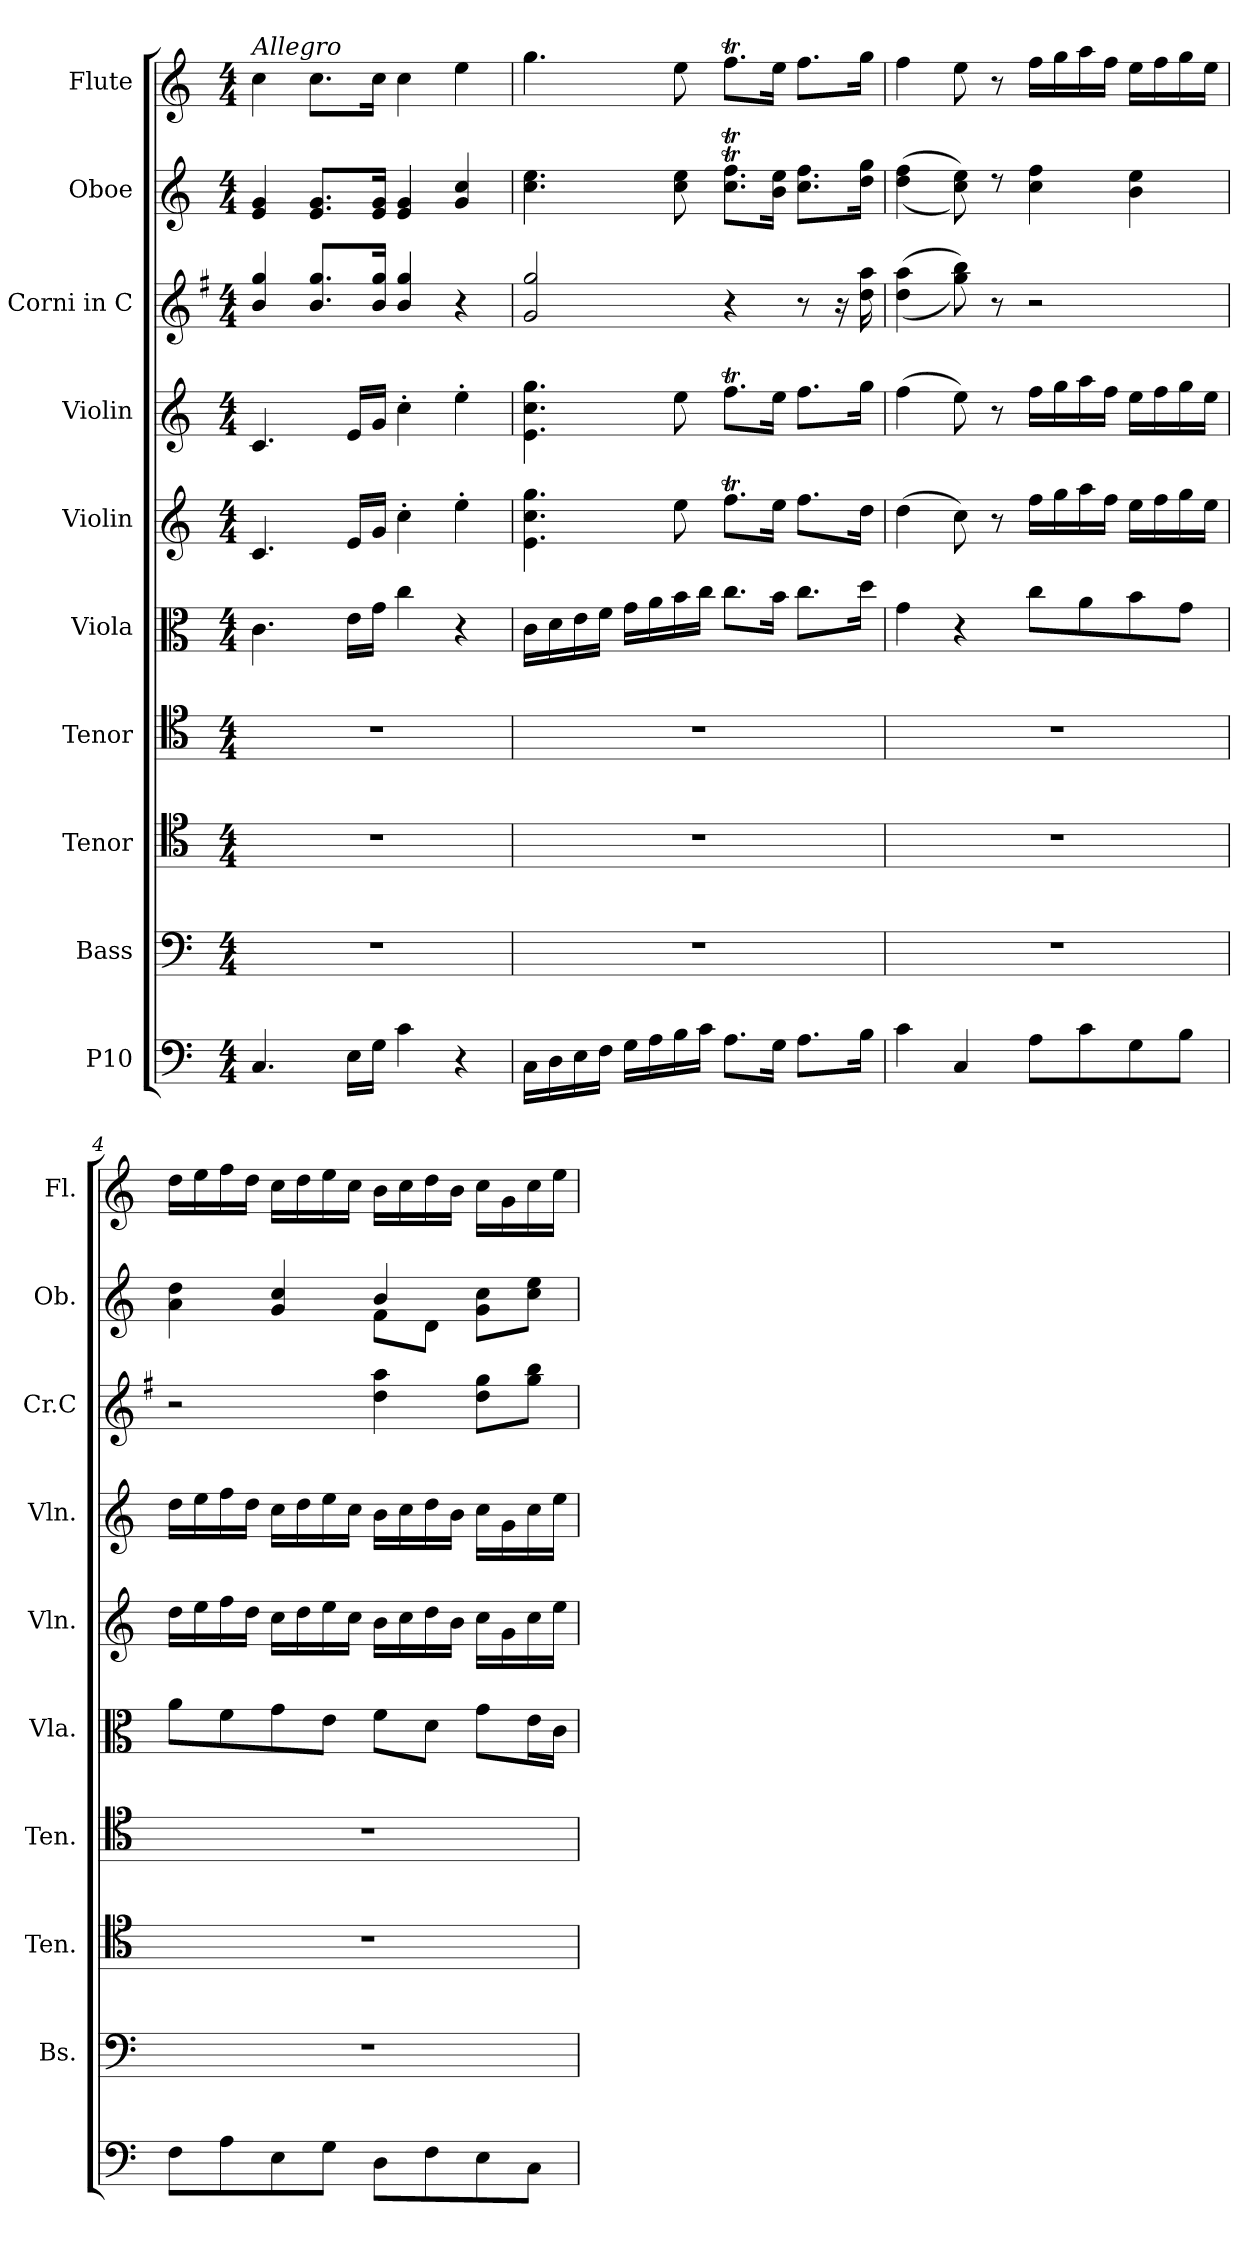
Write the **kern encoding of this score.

**kern	**kern	**kern	**kern	**kern	**kern	**kern	**kern	**kern	**kern
*part10	*part9	*part8	*part7	*part6	*part5	*part4	*part3	*part2	*part1
*staff10	*staff9	*staff8	*staff7	*staff6	*staff5	*staff4	*staff3	*staff2	*staff1
*I"P10	*I"Bass	*I"Tenor	*I"Tenor	*I"Viola	*I"Violin	*I"Violin	*I"Corni in C	*I"Oboe	*I"Flute
*	*I'Bs.	*I'Ten.	*I'Ten.	*I'Vla.	*I'Vln.	*I'Vln.	*I'Cr.C	*I'Ob.	*I'Fl.
*clefF4	*clefF4	*clefC4	*clefC4	*clefC3	*clefG2	*clefG2	*clefG2	*clefG2	*clefG2
*	*	*	*	*	*	*	*ITrd4c7	*	*
*k[]	*k[]	*k[]	*k[]	*k[]	*k[]	*k[]	*k[]	*k[]	*k[]
*C:	*C:	*C:	*C:	*C:	*C:	*C:	*C:	*C:	*C:
*M4/4	*M4/4	*M4/4	*M4/4	*M4/4	*M4/4	*M4/4	*M4/4	*M4/4	*M4/4
=1	=1	=1	=1	=1	=1	=1	=1	=1	=1
*	*	*	*	*	*	*	*	*^	*
!	!	!	!	!	!	!	!	!	!	!LO:TX:a:i:t=Allegro
4.C/	1r	1r	1r	4.c\	4.c/	4.c/	4e/ 4cc/	4e/ 4g/	1ryy	4cc\
.	.	.	.	.	.	.	8.e/ 8.cc/L	8.e/ 8.g/L	.	8.cc\L
16E\LL	.	.	.	16e\LL	16e/LL	16e/LL	.	.	.	.
16G\JJ	.	.	.	16g\JJ	16g/JJ	16g/JJ	16e/ 16cc/Jk	16e/ 16g/Jk	.	16cc\Jk
4c\	.	.	.	4cc\	4cc'>\	4cc'>\	4e/ 4cc/	4e/ 4g/	.	4cc\
4r	.	.	.	4r	4ee'>\	4ee'>\	4r	4g/ 4cc/	.	4ee\
=2	=2	=2	=2	=2	=2	=2	=2	=2	=2	=2
16C\LL	1r	1r	1r	16c\LL	4.e\ 4.cc\ 4.gg\	4.e\ 4.cc\ 4.gg\	2c/ 2cc/	4.cc\ 4.ee\	1ryy	4.gg\
16D\	.	.	.	16d\	.	.	.	.	.	.
16E\	.	.	.	16e\	.	.	.	.	.	.
16F\JJ	.	.	.	16f\JJ	.	.	.	.	.	.
16G\LL	.	.	.	16g\LL	.	.	.	.	.	.
16A\	.	.	.	16a\	.	.	.	.	.	.
16B\	.	.	.	16b\	8ee\	8ee\	.	8cc\ 8ee\	.	8ee\
16c\JJ	.	.	.	16cc\JJ	.	.	.	.	.	.
8.A\L	.	.	.	8.cc\L	8.ffT\L	8.ffT\L	4r	8.cc\T 8.ff\TL	.	8.ffT\L
16G\Jk	.	.	.	16b\Jk	16ee\Jk	16ee\Jk	.	16b\ 16ee\Jk	.	16ee\Jk
8.A\L	.	.	.	8.cc\L	8.ff\L	8.ff\L	8r	8.cc\ 8.ff\L	.	8.ff\L
.	.	.	.	.	.	.	16r	.	.	.
16B\Jk	.	.	.	16dd\Jk	16dd\Jk	16gg\Jk	16g\ 16dd\	16dd\ 16gg\Jk	.	16gg\Jk
=3	=3	=3	=3	=3	=3	=3	=3	=3	=3	=3
4c\	1r	1r	1r	4g\	(>4dd\	(>4ff\	(>(<4g\ 4dd\	(>(<4dd\ 4ff\	1ryy	4ff\
4C/	.	.	.	4r	8cc\)	8ee\)	8cc\ 8ee\))	8cc\ 8ee\))	.	8ee\
.	.	.	.	.	8r	8r	8r	8r	.	8r
8A\L	.	.	.	8cc\L	16ff\LL	16ff\LL	2r	4cc\ 4ff\	.	16ff\LL
.	.	.	.	.	16gg\	16gg\	.	.	.	16gg\
8c\	.	.	.	8a\	16aa\	16aa\	.	.	.	16aa\
.	.	.	.	.	16ff\JJ	16ff\JJ	.	.	.	16ff\JJ
8G\	.	.	.	8b\	16ee\LL	16ee\LL	.	4b\ 4ee\	.	16ee\LL
.	.	.	.	.	16ff\	16ff\	.	.	.	16ff\
8B\J	.	.	.	8g\J	16gg\	16gg\	.	.	.	16gg\
.	.	.	.	.	16ee\JJ	16ee\JJ	.	.	.	16ee\JJ
=4	=4	=4	=4	=4	=4	=4	=4	=4	=4	=4
8F\L	1r	1r	1r	8a\L	16dd\LL	16dd\LL	2r	4a\ 4dd\	2ryy	16dd\LL
.	.	.	.	.	16ee\	16ee\	.	.	.	16ee\
8A\	.	.	.	8f\	16ff\	16ff\	.	.	.	16ff\
.	.	.	.	.	16dd\JJ	16dd\JJ	.	.	.	16dd\JJ
8E\	.	.	.	8g\	16cc\LL	16cc\LL	.	4g/ 4cc/	.	16cc\LL
.	.	.	.	.	16dd\	16dd\	.	.	.	16dd\
8G\J	.	.	.	8e\J	16ee\	16ee\	.	.	.	16ee\
.	.	.	.	.	16cc\JJ	16cc\JJ	.	.	.	16cc\JJ
8D\L	.	.	.	8f\L	16b\LL	16b\LL	4g\ 4dd\	8f\L	4b/	16b\LL
.	.	.	.	.	16cc\	16cc\	.	.	.	16cc\
8F\	.	.	.	8d\J	16dd\	16dd\	.	8d\J	.	16dd\
.	.	.	.	.	16b\JJ	16b\JJ	.	.	.	16b\JJ
8E\	.	.	.	8g\L	16cc\LL	16cc\LL	8g\ 8cc\L	8g\ 8cc\L	4ryy	16cc\LL
.	.	.	.	.	16g\	16g\	.	.	.	16g\
8C\J	.	.	.	16e\L	16cc\	16cc\	8cc\ 8ee\J	8cc\ 8ee\J	.	16cc\
.	.	.	.	16c\JJ	16ee\JJ	16ee\JJ	.	.	.	16ee\JJ
*	*	*	*	*	*	*	*	*v	*v	*
=	=	=	=	=	=	=	=	=	=
*-	*-	*-	*-	*-	*-	*-	*-	*-	*-
